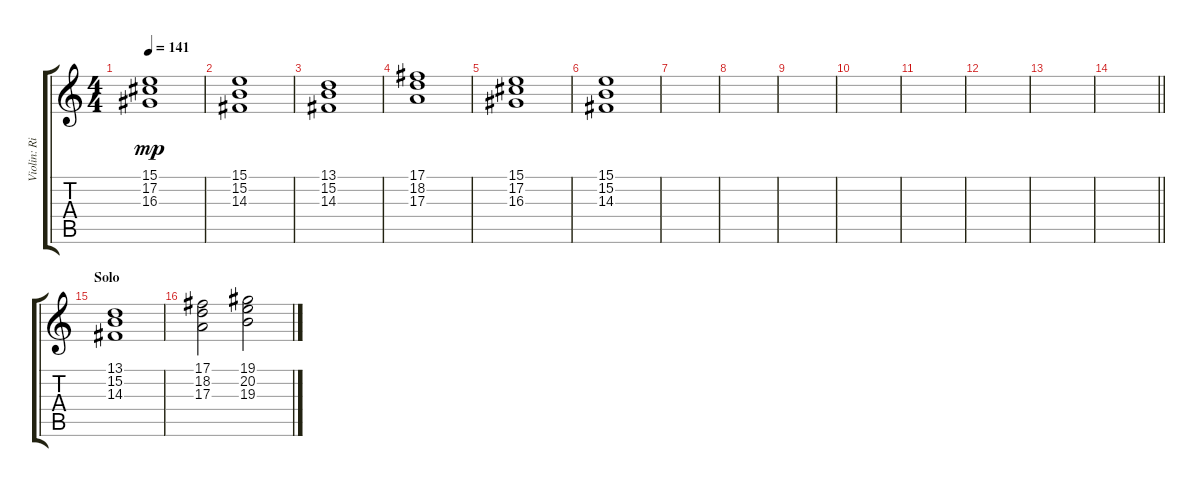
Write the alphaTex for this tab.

\track ("Violin: Rick" "Violin: Ri") {instrument synthstrings1}
\staff {score tabs}
\tuning (Db4 Ab3 E3 B2 Gb2 Db2) {hide}
\ts (4 4)
\tempo 141
\clef g2
\ks c
(15.1 17.2 16.3).1{dy mp} |
(15.1 15.2 14.3).1 |
(13.1 15.2 14.3).1 |
(17.1 18.2 17.3).1 |
(15.1 17.2 16.3).1 |
(15.1 15.2 14.3).1 |
|
|
|
|
|
|
|
\barLineRight lightlight
|
\section ("" "Solo")
(13.1 15.2 14.3).1 |
(17.1 18.2 17.3).2 (19.1 20.2 19.3).2
